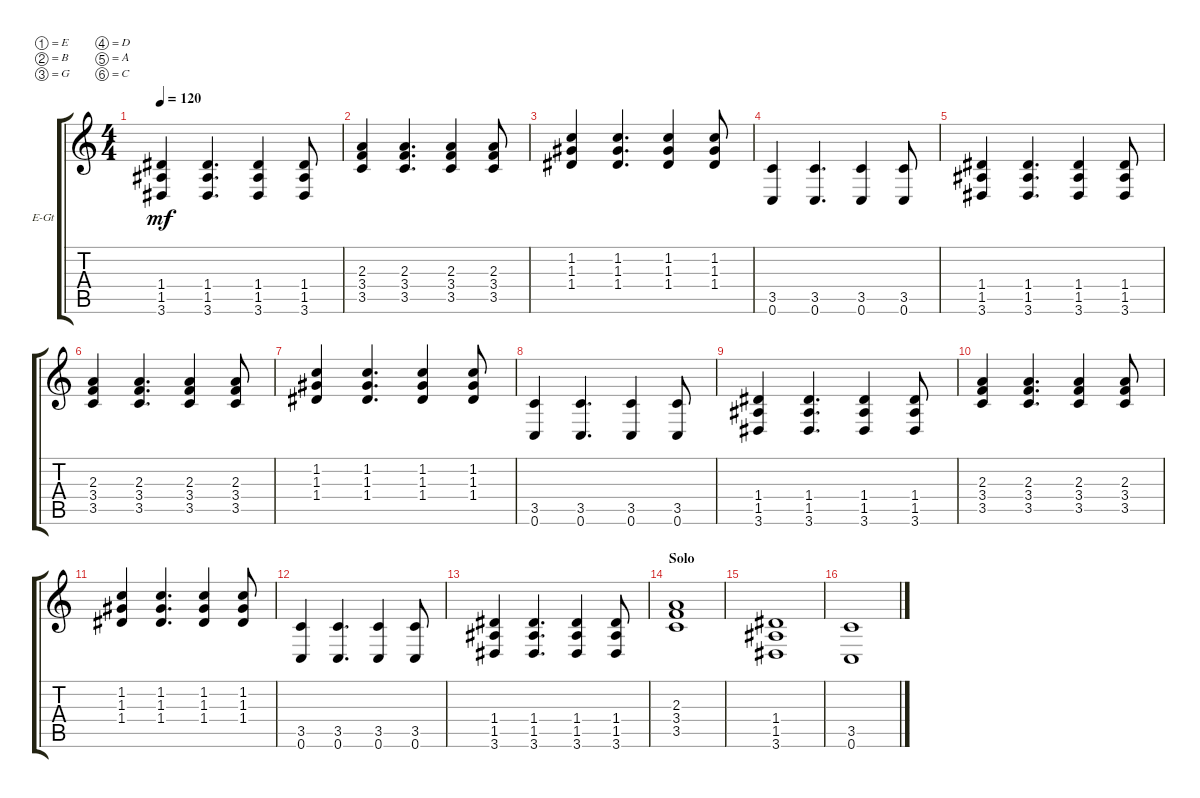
\bracketExtendMode groupsimilarinstruments
\firstSystemTrackNameOrientation horizontal
\otherSystemsTrackNameOrientation horizontal
\track ("Electric Guitar 2" "E-Gt") {instrument distortionguitar}
\staff {score tabs}
\tuning (E4 B3 G3 D3 A2 C2)
\ts (4 4)
\tempo 120
\clef g2
\ks c
(1.4 3.6 1.5).4{dy mf} (1.4 3.6 1.5).4{d} (1.4 3.6 1.5).4 (1.4 3.6 1.5).8 |
(3.4 3.5 2.3).4 (3.4 3.5 2.3).4{d} (3.4 3.5 2.3).4 (3.4 3.5 2.3).8 |
(1.3 1.4 1.2).4 (1.3 1.2 1.4).4{d} (1.3 1.2 1.4).4 (1.3 1.2 1.4).8 |
(3.5 0.6).4 (3.5 0.6).4{d} (3.5 0.6).4 (3.5 0.6).8 |
(1.4 3.6 1.5).4 (1.4 3.6 1.5).4{d} (1.4 3.6 1.5).4 (1.4 3.6 1.5).8 |
(3.4 3.5 2.3).4 (3.4 3.5 2.3).4{d} (3.4 3.5 2.3).4 (3.4 3.5 2.3).8 |
(1.3 1.4 1.2).4 (1.3 1.2 1.4).4{d} (1.3 1.2 1.4).4 (1.3 1.2 1.4).8 |
(3.5 0.6).4 (3.5 0.6).4{d} (3.5 0.6).4 (3.5 0.6).8 |
(1.4 3.6 1.5).4 (1.4 3.6 1.5).4{d} (1.4 3.6 1.5).4 (1.4 3.6 1.5).8 |
(3.4 3.5 2.3).4 (3.4 3.5 2.3).4{d} (3.4 3.5 2.3).4 (3.4 3.5 2.3).8 |
(1.3 1.4 1.2).4 (1.3 1.2 1.4).4{d} (1.3 1.2 1.4).4 (1.3 1.2 1.4).8 |
(3.5 0.6).4 (3.5 0.6).4{d} (3.5 0.6).4 (3.5 0.6).8 |
(1.4 3.6 1.5).4 (1.4 3.6 1.5).4{d} (1.4 3.6 1.5).4 (1.4 3.6 1.5).8 |
\section ("" "Solo")
(3.4 3.5 2.3).1 |
(1.4 3.6 1.5).1 |
(3.5 0.6).1
